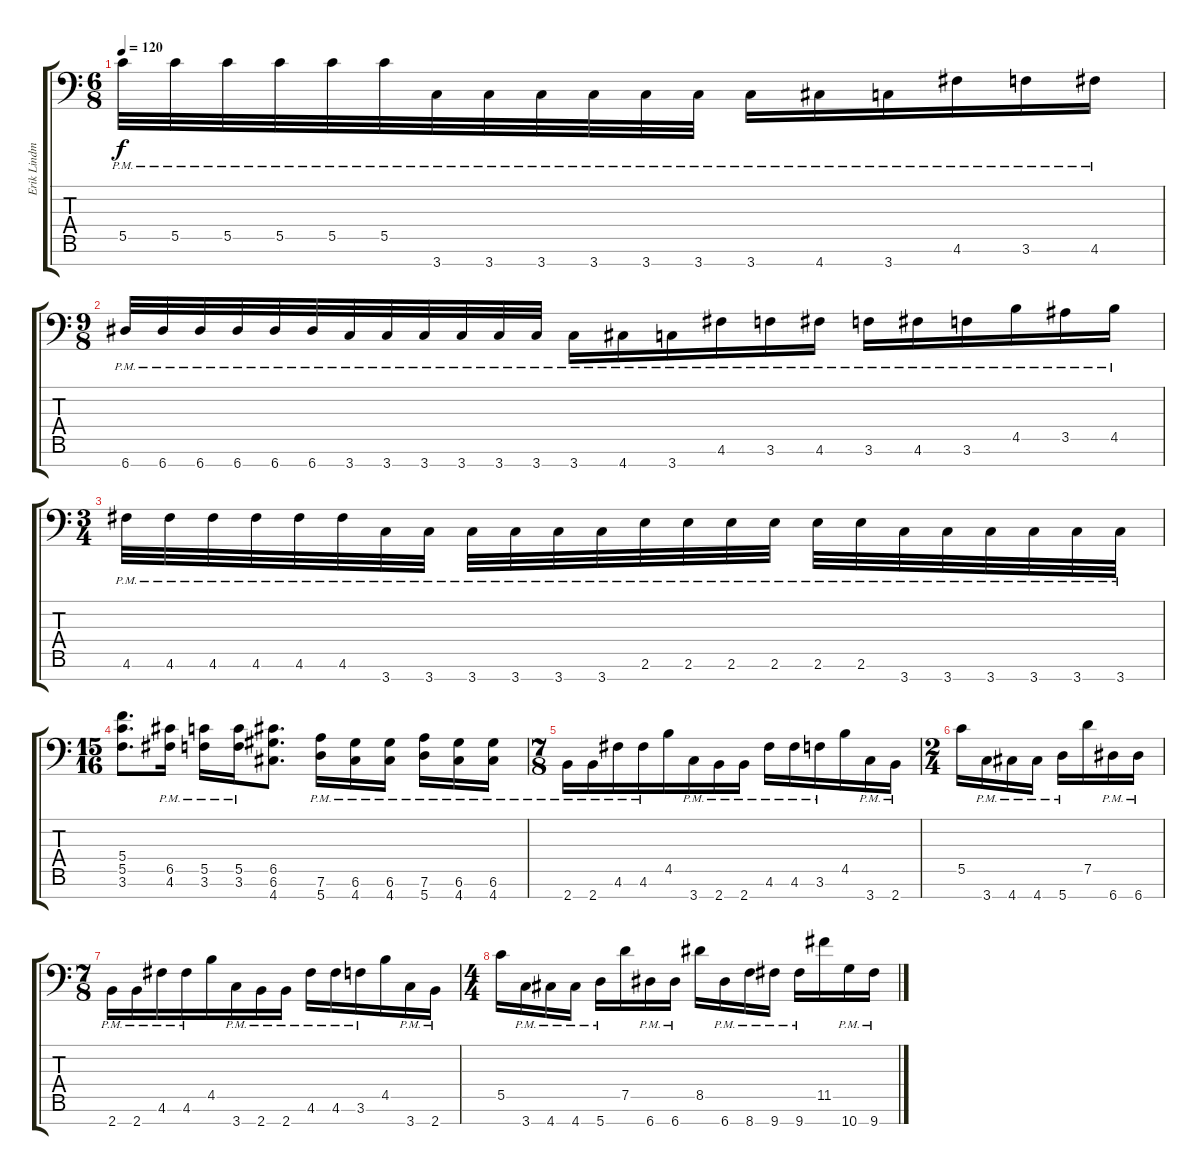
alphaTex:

\track ("Erik Lindmark" "Erik Lindm") {instrument distortionguitar}
\staff {score tabs}
\tuning (D4 A3 F3 C3 G2 D2 A1) {hide}
\ts (6 8)
\tempo 120
\clef f4
\ks c
5.5{pm}.32{dy f} 5.5{pm}.32 5.5{pm}.32 5.5{pm}.32 5.5{pm}.32 5.5{pm}.32 3.7{pm}.32 3.7{pm}.32 3.7{pm}.32 3.7{pm}.32 3.7{pm}.32 3.7{pm}.32 3.7{pm}.16 4.7{pm}.16 3.7{pm}.16 4.6{pm}.16 3.6{pm}.16 4.6{pm}.16 |
\ts (9 8)
6.7{pm}.32 6.7{pm}.32 6.7{pm}.32 6.7{pm}.32 6.7{pm}.32 6.7{pm}.32 3.7{pm}.32 3.7{pm}.32 3.7{pm}.32 3.7{pm}.32 3.7{pm}.32 3.7{pm}.32 3.7{pm}.16 4.7{pm}.16 3.7{pm}.16 4.6{pm}.16 3.6{pm}.16 4.6{pm}.16 3.6{pm}.16 4.6{pm}.16 3.6{pm}.16 4.5{pm}.16 3.5{pm}.16 4.5{pm}.16 |
\ts (3 4)
4.6{pm}.32 4.6{pm}.32 4.6{pm}.32 4.6{pm}.32 4.6{pm}.32 4.6{pm}.32 3.7{pm}.32 3.7{pm}.32 3.7{pm}.32 3.7{pm}.32 3.7{pm}.32 3.7{pm}.32 2.6{pm}.32 2.6{pm}.32 2.6{pm}.32 2.6{pm}.32 2.6{pm}.32 2.6{pm}.32 3.7{pm}.32 3.7{pm}.32 3.7{pm}.32 3.7{pm}.32 3.7{pm}.32 3.7{pm}.32 |
\ts (15 16)
(5.4 5.5 3.6).8{d} (6.5{pm} 4.6{pm}).16 (5.5{pm} 3.6{pm}).16 (5.5{pm} 3.6{pm}).16 (6.5 6.6 4.7).8{d} (7.6{pm} 5.7{pm}).16 (6.6{pm} 4.7{pm}).16 (6.6{pm} 4.7{pm}).16 (7.6{pm} 5.7{pm}).16 (6.6{pm} 4.7{pm}).16 (6.6{pm} 4.7{pm}).16 |
\ts (7 8)
2.7{pm}.16 2.7{pm}.16 4.6{pm}.16 4.6{pm}.16 4.5.16 3.7{pm}.16 2.7{pm}.16 2.7{pm}.16 4.6{pm}.16 4.6{pm}.16 3.6{pm}.16 4.5.16 3.7{pm}.16 2.7{pm}.16 |
\ts (2 4)
5.5.16 3.7{pm}.16 4.7{pm}.16 4.7{pm}.16 5.7{pm}.16 7.5.16 6.7{pm}.16 6.7{pm}.16 |
\ts (7 8)
2.7{pm}.16 2.7{pm}.16 4.6{pm}.16 4.6{pm}.16 4.5.16 3.7{pm}.16 2.7{pm}.16 2.7{pm}.16 4.6{pm}.16 4.6{pm}.16 3.6{pm}.16 4.5.16 3.7{pm}.16 2.7{pm}.16 |
\ts (4 4)
5.5.16 3.7{pm}.16 4.7{pm}.16 4.7{pm}.16 5.7{pm}.16 7.5.16 6.7{pm}.16 6.7{pm}.16 8.5.16 6.7{pm}.16 8.7{pm}.16 9.7{pm}.16 9.7{pm}.16 11.5.16 10.7{pm}.16 9.7{pm}.16
